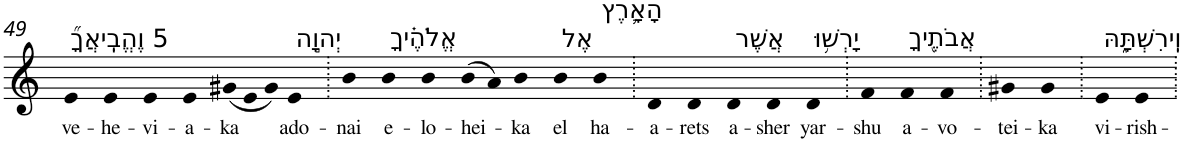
**kern	**text
*part1	*part1
*staff1	*staff1
*I"Piano	*
*I'Pno	*
!!LO:PB:g=z
*clefG2	*
*k[]	*
=49	=49
!LO:TX:a:t=5 וֶהֱבִֽיאֲךָ֞	!
!	!LO:LY:b
4e	ve-
!	!LO:LY:b
4e	-he-
!	!LO:LY:b
4e	-vi-
!	!LO:LY:b
4e	-a-
!	!LO:LY:b
(12g#X	-ka
12e	.
12g#)	.
!LO:TX:a:t=יְהוָ֣ה	!
!	!LO:LY:b
4e	ado-
=50.	=50.
!	!LO:LY:b
4b	-nai
!LO:TX:a:t=אֱלֹהֶ֗יךָ	!
!	!LO:LY:b
4b	e-
!	!LO:LY:b
4b	-lo-
!	!LO:LY:b
(8b	-hei-
8a)	.
!	!LO:LY:b
4b	-ka
!LO:TX:a:t=אֶל	!
!	!LO:LY:b
4b	el
!LO:TX:a:t=הָאָ֛רֶץ	!
!	!LO:LY:b
4b	ha-
=51.	=51.
!	!LO:LY:b
4d	-a-
!	!LO:LY:b
4d	-rets
!LO:TX:a:t=אֲשֶׁר	!
!	!LO:LY:b
4d	a-
!	!LO:LY:b
4d	-sher
!LO:TX:a:t=יָרְשׁ֥וּ	!
!	!LO:LY:b
4d	yar-
=52.	=52.
!	!LO:LY:b
4f	-shu
!LO:TX:a:t=אֲבֹתֶ֖יךָ	!
!	!LO:LY:b
4f	a-
!	!LO:LY:b
4f	-vo-
=53.	=53.
!	!LO:LY:b
4g#X	-tei-
!	!LO:LY:b
4g#	-ka
=54.	=54.
!LO:TX:a:t=וִֽירִשְׁתָּ֑הּ	!
!	!LO:LY:b
4e	vi-
!	!LO:LY:b
4e	-rish-
=.	=.
*-	*-
